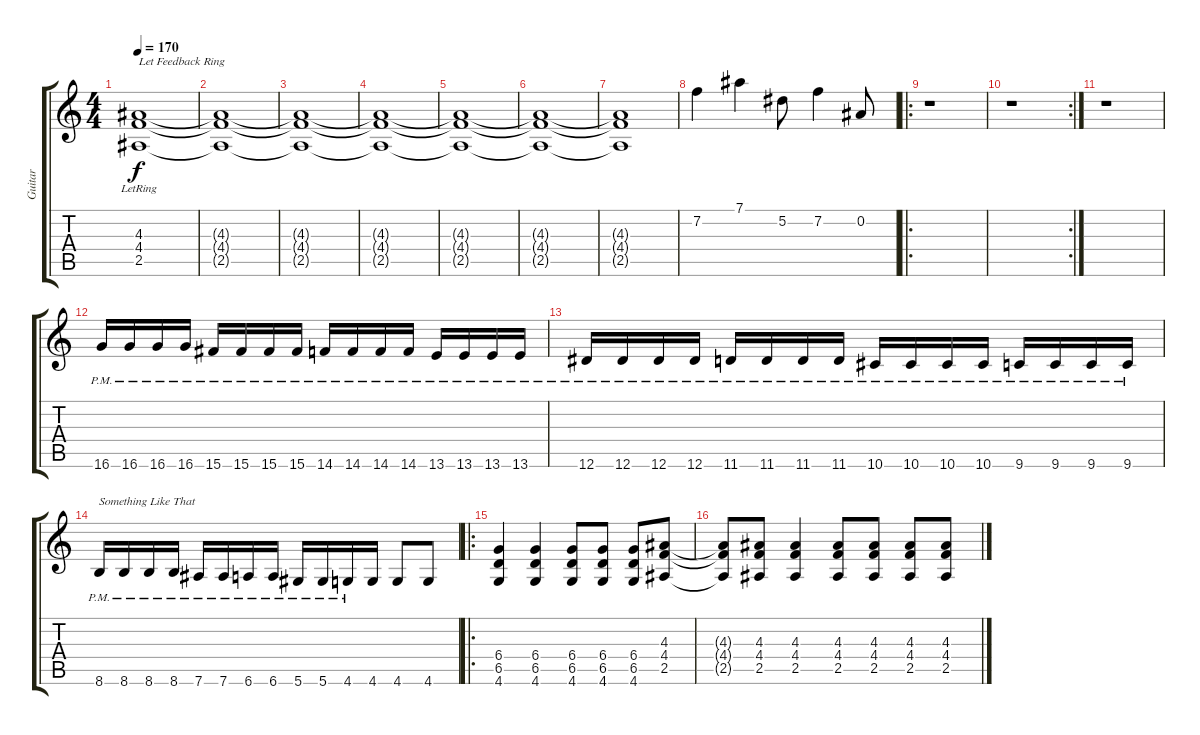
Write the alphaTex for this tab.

\track ("Guitar" "Guitar") {instrument overdrivenguitar}
\staff {score tabs}
\tuning (Eb4 Bb3 Gb3 Db3 Ab2 Eb2) {hide}
\ts (4 4)
\tempo 170
\clef g2
\ks c
(4.3{lr} 4.4 2.5).1{txt "Let Feedback Ring" dy f} |
(4.3{t} 4.4{t} 2.5{t}).1 |
(4.3{t} 4.4{t} 2.5{t}).1 |
(4.3{t} 4.4{t} 2.5{t}).1 |
(4.3{t} 4.4{t} 2.5{t}).1 |
(4.3{t} 4.4{t} 2.5{t}).1 |
(4.3{t} 4.4{t} 2.5{t}).1 |
7.2.4 7.1.4 5.2.8 7.2.4 0.2.8 |
\ro
r.1 |
\rc 2
r.1 |
r.1 |
16.6{pm}.16 16.6{pm}.16 16.6{pm}.16 16.6{pm}.16 15.6{pm}.16 15.6{pm}.16 15.6{pm}.16 15.6{pm}.16 14.6{pm}.16 14.6{pm}.16 14.6{pm}.16 14.6{pm}.16 13.6{pm}.16 13.6{pm}.16 13.6{pm}.16 13.6{pm}.16 |
12.6{pm}.16 12.6{pm}.16 12.6{pm}.16 12.6{pm}.16 11.6{pm}.16 11.6{pm}.16 11.6{pm}.16 11.6{pm}.16 10.6{pm}.16 10.6{pm}.16 10.6{pm}.16 10.6{pm}.16 9.6{pm}.16 9.6{pm}.16 9.6{pm}.16 9.6{pm}.16 |
8.6{pm}.16{txt "Something Like That"} 8.6{pm}.16 8.6{pm}.16 8.6{pm}.16 7.6{pm}.16 7.6{pm}.16 6.6{pm}.16 6.6{pm}.16 5.6{pm}.16 5.6{pm}.16 4.6{pm}.16 4.6.16 4.6.8 4.6.8 |
\ro
(6.4 6.5 4.6).4 (6.4 6.5 4.6).4 (6.4 6.5 4.6).8 (6.4 6.5 4.6).8 (6.4 6.5 4.6).8 (4.3 4.4 2.5).8 |
(4.3{t} 4.4{t} 2.5{t}).8 (4.3 4.4 2.5).8 (4.3 4.4 2.5).4 (4.3 4.4 2.5).8 (4.3 4.4 2.5).8 (4.3 4.4 2.5).8 (4.3 4.4 2.5).8
